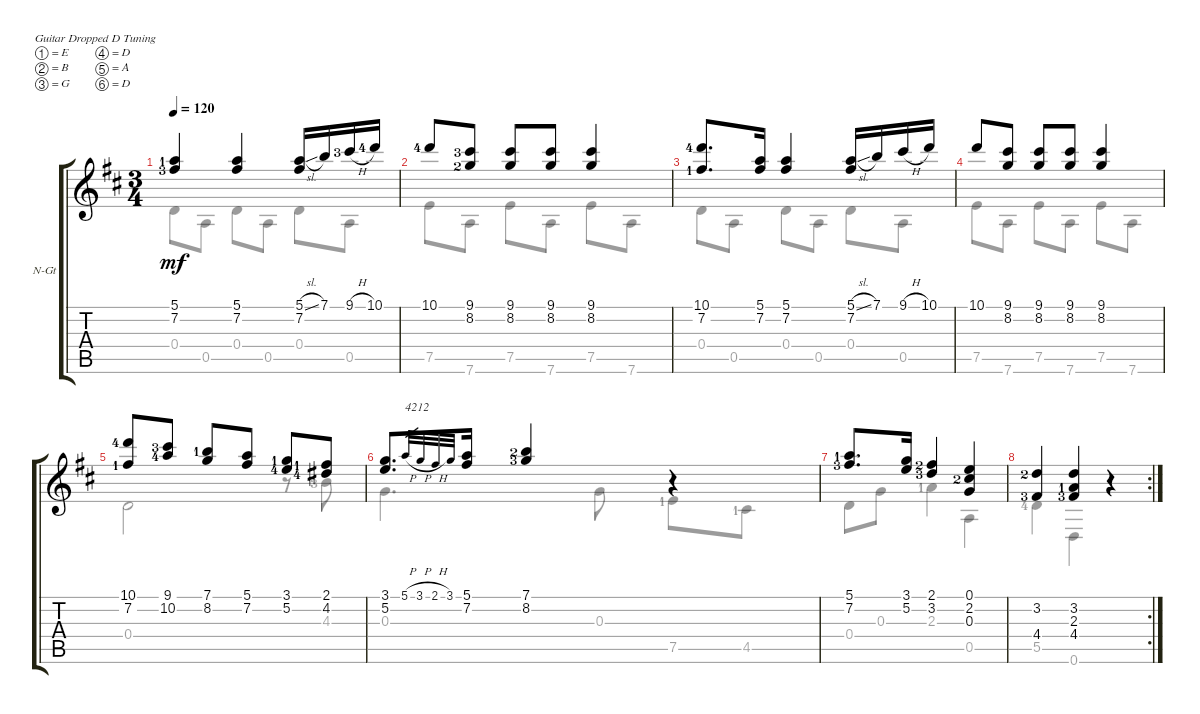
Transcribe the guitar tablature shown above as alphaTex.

\defaultSystemsLayout 4
\bracketExtendMode groupsimilarinstruments
\firstSystemTrackNameOrientation horizontal
\otherSystemsTrackNameOrientation horizontal
\track ("Nylon Guitar" "N-Gt") {instrument acousticguitarnylon}
\staff {score tabs}
\tuning (E4 B3 G3 D3 A2 D2)
\voice
\ts (3 4)
\tempo 120
\clef g2
\ks d
(5.1{lf 2} 7.2{lf 4}).4{dy mf} (7.2 5.1).4 (5.1{sl} 7.2).16 7.1.16 9.1{h lf 4}.16 10.1{lf 5}.16 |
10.1{lf 5}.8 (9.1{lf 4} 8.2{lf 3}).8 (8.2 9.1).8 (9.1 8.2).8 (8.2 9.1).4 |
(10.1{lf 5} 7.2{lf 2}).8{d} (7.2 5.1).16 (5.1 7.2).4 (7.2 5.1{sl}).16 7.1.16 9.1{h}.16 10.1.16 |
10.1.8 (9.1 8.2).8 (8.2 9.1).8 (9.1 8.2).8 (8.2 9.1).4 |
(10.1{lf 5} 7.2{lf 2}).8 (10.2{lf 5} 9.1{lf 4}).8 (7.1{lf 2} 8.2).8 (7.2 5.1).8 (3.1{lf 2} 5.2{lf 5}).8 (2.1{lf 2} 4.2{lf 5}).8 |
(3.1 5.2).8{d} 5.1{h}.32{txt "4212" gr} 3.1{h}.32{gr} 2.1{h}.32{gr} 3.1.32{gr} (5.1 7.2).16 (8.2{lf 4} 7.1{lf 3}).4 r.4 |
(5.1{lf 2} 7.2{lf 4}).8{d} (5.2 3.1).16 (2.1{lf 3} 3.2{lf 4}).4 (0.1 2.2{lf 3} 0.3).4 |
\rc 2
(3.2{lf 3} 4.4{lf 4}).4 (4.4{lf 4} 2.3{lf 2} 3.2).4 r.4
\voice
\clef g2
\ottava regular
\simile none
\ks d
0.4.8{dy mf} 0.5.8 0.4.8 0.5.8 0.4.8 0.5.8 |
7.5.8 7.6.8 7.5.8 7.6.8 7.5.8 7.6.8 |
0.4.8 0.5.8 0.4.8 0.5.8 0.4.8 0.5.8 |
7.5.8 7.6.8 7.5.8 7.6.8 7.5.8 7.6.8 |
0.4.2 r.8 4.3{lf 4}.8 |
0.3.4{d} 0.3.8 7.5{lf 2}.8 4.5{lf 2}.8 |
0.4.8 0.3.8 2.3{lf 2}.4 0.5.4 |
5.5{lf 5}.4 0.6.4 r.4
